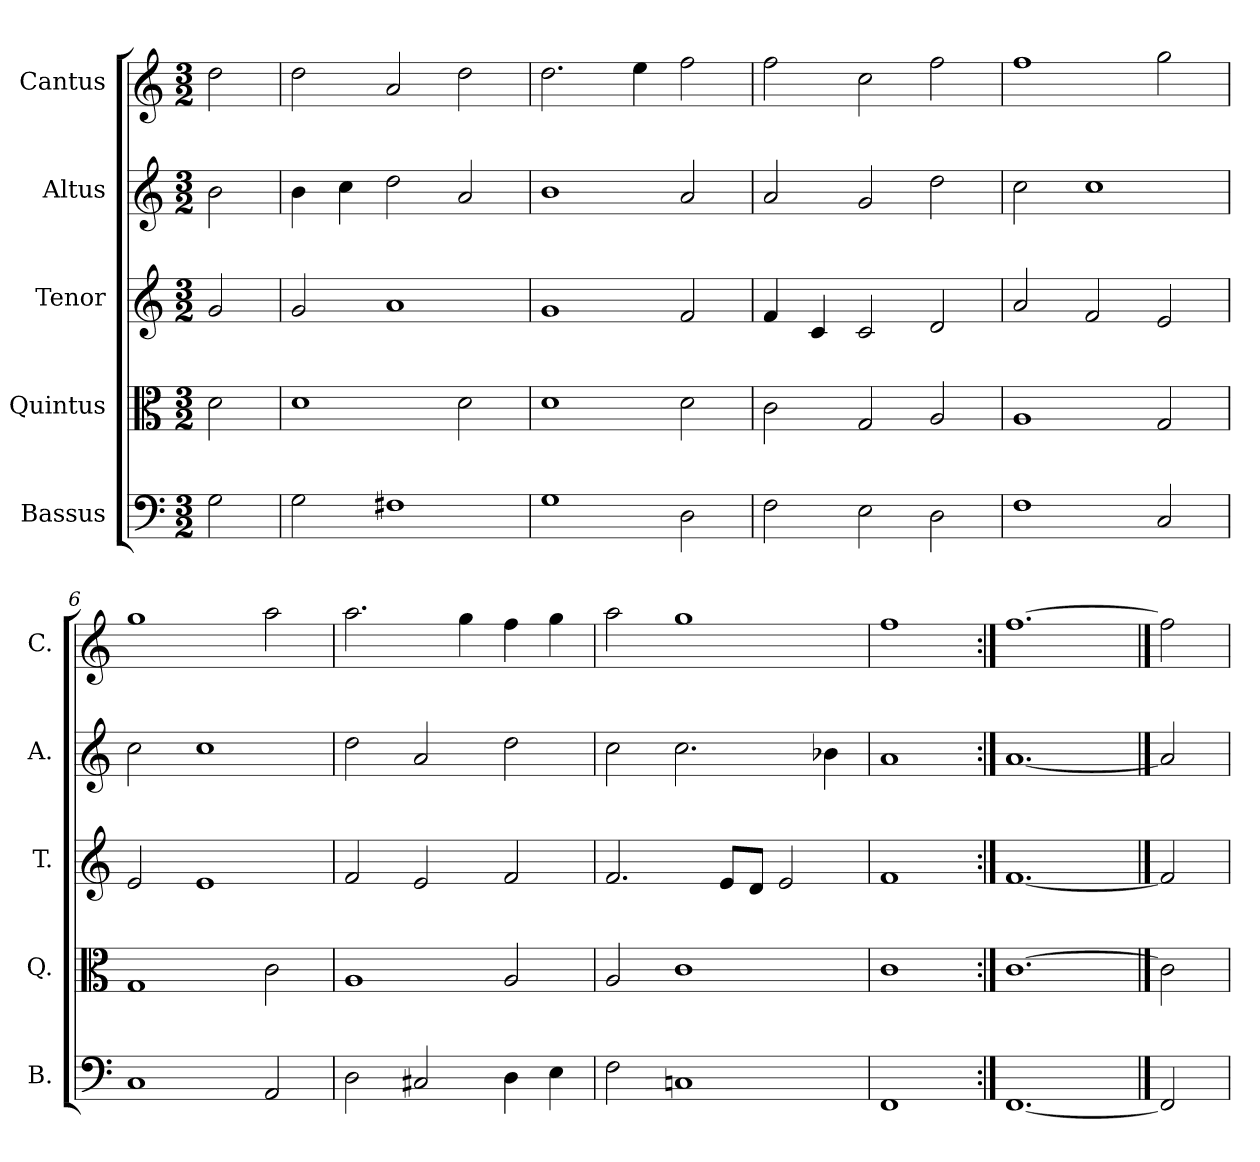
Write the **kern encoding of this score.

**kern	**kern	**kern	**kern	**kern
*part5	*part4	*part3	*part2	*part1
*staff5	*staff4	*staff3	*staff2	*staff1
*I"Bassus	*I"Quintus	*I"Tenor	*I"Altus	*I"Cantus
*I'B.	*I'Q.	*I'T.	*I'A.	*I'C.
*clefF4	*clefC3	*clefG2	*clefG2	*clefG2
*k[]	*k[]	*k[]	*k[]	*k[]
*C:	*C:	*C:	*C:	*C:
*M3/2	*M3/2	*M3/2	*M3/2	*M3/2
=1	=1	=1	=1	=1
2G\	2d\	2g/	2b\	2dd\
=2	=2	=2	=2	=2
2G\	1d\	2g/	4b\	2dd\
.	.	.	4cc\	.
1F#X\	.	1a/	2dd\	2a/
.	2d\	.	2a/	2dd\
=3	=3	=3	=3	=3
1G\	1d\	1g/	1b\	2.dd\
.	.	.	.	4ee\
2D\	2d\	2f/	2a/	2ff\
=4	=4	=4	=4	=4
2F\	2c\	4f/	2a/	2ff\
.	.	4c/	.	.
2E\	2G/	2c/	2g/	2cc\
2D\	2A/	2d/	2dd\	2ff\
=5	=5	=5	=5	=5
1F\	1A/	2a/	2cc\	1ff\
.	.	2f/	1cc\	.
2C/	2G/	2e/	.	2gg\
=6	=6	=6	=6	=6
1C/	1G/	2e/	2cc\	1gg\
.	.	1e/	1cc\	.
2AA/	2c\	.	.	2aa\
=7	=7	=7	=7	=7
2D\	1A/	2f/	2dd\	2.aa\
2C#X/	.	2e/	2a/	.
.	.	.	.	4gg\
4D\	2A/	2f/	2dd\	4ff\
4E\	.	.	.	4gg\
=8	=8	=8	=8	=8
2F\	2A/	2.f/	2cc\	2aa\
1Cn/	1c\	.	2.cc\	1gg\
.	.	8e/L	.	.
.	.	8d/J	.	.
.	.	2e/	.	.
.	.	.	4b-X\	.
!!LO:LB:g=z
=9	=9	=9	=9	=9
1FF/	1c\	1f/	1a/	1ff\
=10:|!	=10:|!	=10:|!	=10:|!	=10:|!
[1.FF/	[1.c\	[1.f/	[1.a/	[1.ff\
==11	==11	==11	==11	==11
2FF/]	2c\]	2f/]	2a/]	2ff\]
=	=	=	=	=
*-	*-	*-	*-	*-
